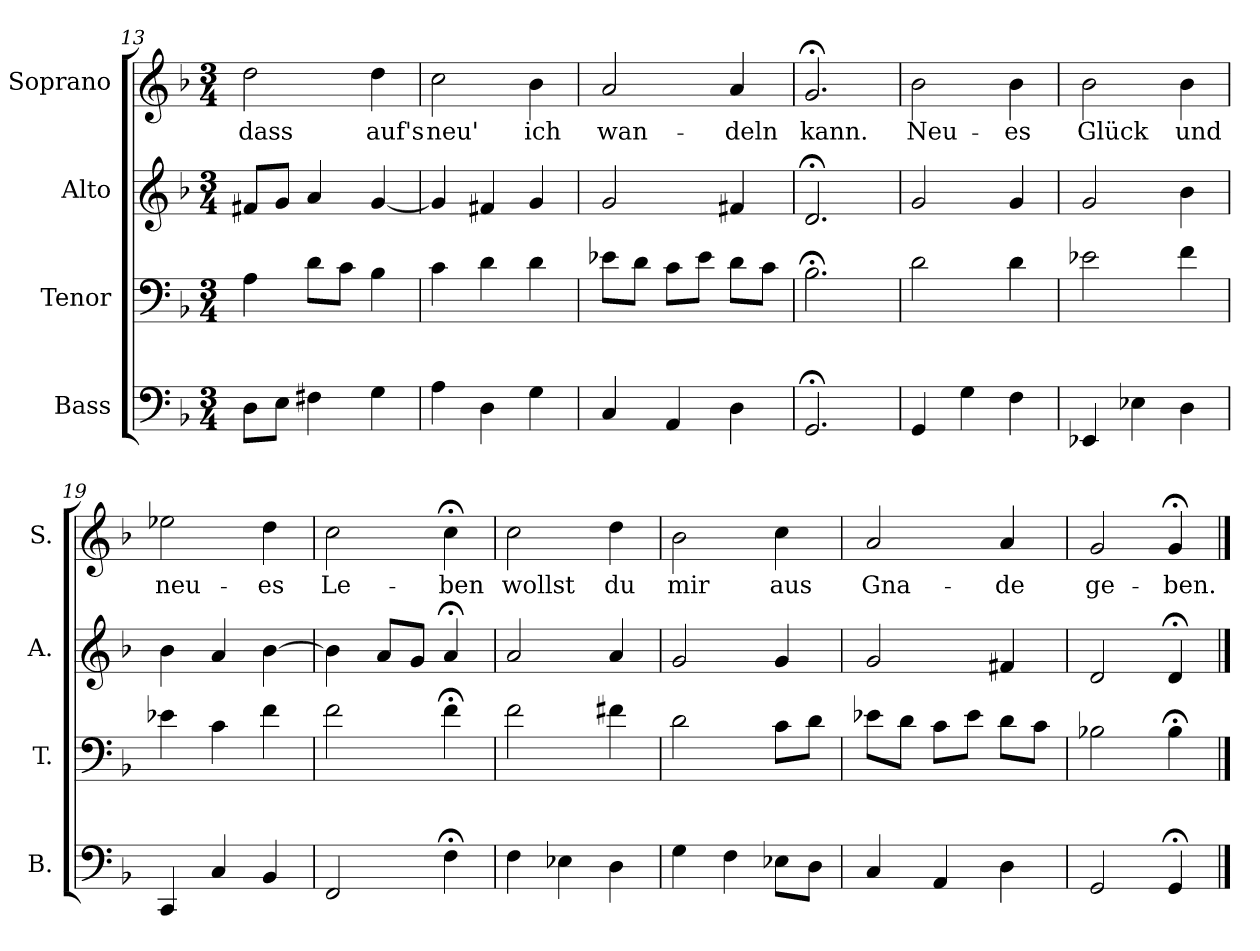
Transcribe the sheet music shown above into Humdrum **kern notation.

**kern	**kern	**kern	**kern	**text
*part4	*part3	*part2	*part1	*part1
*staff4	*staff3	*staff2	*staff1	*staff1
*I"Bass	*I"Tenor	*I"Alto	*I"Soprano	*
*I'B.	*I'T.	*I'A.	*I'S.	*
*clefF4	*clefF4	*clefG2	*clefG2	*
*k[b-]	*k[b-]	*k[b-]	*k[b-]	*
*F:	*F:	*F:	*d:	*
*M3/4	*M3/4	*M3/4	*M3/4	*
=13	=13	=13	=13	=13
!	!	!	!	!LO:LY:b
8D\L	4A\	8f#X/L	2dd\	dass
8E\J	.	8g/J	.	.
4F#X\	8d\L	4a/	.	.
.	8c\J	.	.	.
!	!	!	!	!LO:LY:b
4G\	4B-\	[4g/	4dd\	auf's
=14	=14	=14	=14	=14
!	!	!	!	!LO:LY:b
4A\	4c\	4g/]	2cc\	neu'
4D\	4d\	4f#X/	.	.
!	!	!	!	!LO:LY:b
4G\	4d\	4g/	4b-\	ich
=15	=15	=15	=15	=15
!	!	!	!	!LO:LY:b
4C/	8e-X\L	2g/	2a/	wan-
.	8d\J	.	.	.
4AA/	8c\L	.	.	.
.	8e-\J	.	.	.
!	!	!	!	!LO:LY:b
4D\	8d\L	4f#X/	4a/	-deln
.	8c\J	.	.	.
=16	=16	=16	=16	=16
!	!	!	!	!LO:LY:b
2.GG;</	2.B-;<\	2.d;</	2.g;</	kann.
!!LO:PB:g=z
=17	=17	=17	=17	=17
!	!	!	!	!LO:LY:b
4GG/	2d\	2g/	2b-\	Neu-
4G\	.	.	.	.
!	!	!	!	!LO:LY:b
4F\	4d\	4g/	4b-\	-es
=18	=18	=18	=18	=18
!	!	!	!	!LO:LY:b
4EE-X/	2e-X\	2g/	2b-\	Glück
4E-X\	.	.	.	.
!	!	!	!	!LO:LY:b
4D\	4f\	4b-\	4b-\	und
=19	=19	=19	=19	=19
!	!	!	!	!LO:LY:b
4CC/	4e-X\	4b-\	2ee-X\	neu-
4C/	4c\	4a/	.	.
!	!	!	!	!LO:LY:b
4BB-/	4f\	[4b-\	4dd\	-es
=20	=20	=20	=20	=20
!	!	!	!	!LO:LY:b
2FF/	2f\	4b-\]	2cc\	Le-
.	.	8a/L	.	.
.	.	8g/J	.	.
!	!	!	!	!LO:LY:b
4F;<\	4f;<\	4a;</	4cc;<\	-ben
=21	=21	=21	=21	=21
!	!	!	!	!LO:LY:b
4F\	2f\	2a/	2cc\	wollst
4E-X\	.	.	.	.
!	!	!	!	!LO:LY:b
4D\	4f#X\	4a/	4dd\	du
=22	=22	=22	=22	=22
!	!	!	!	!LO:LY:b
4G\	2d\	2g/	2b-\	mir
4F\	.	.	.	.
!	!	!	!	!LO:LY:b
8E-X\L	8c\L	4g/	4cc\	aus
8D\J	8d\J	.	.	.
=23	=23	=23	=23	=23
!	!	!	!	!LO:LY:b
4C/	8e-X\L	2g/	2a/	Gna-
.	8d\J	.	.	.
4AA/	8c\L	.	.	.
.	8e-\J	.	.	.
!	!	!	!	!LO:LY:b
4D\	8d\L	4f#X/	4a/	-de
.	8c\J	.	.	.
=24	=24	=24	=24	=24
!	!	!	!	!LO:LY:b
2GG/	2B-X\	2d/	2g/	ge-
!	!	!	!	!LO:LY:b
4GG;</	4B-;<\	4d;</	4g;</	-ben.
==	==	==	==	==
*-	*-	*-	*-	*-
